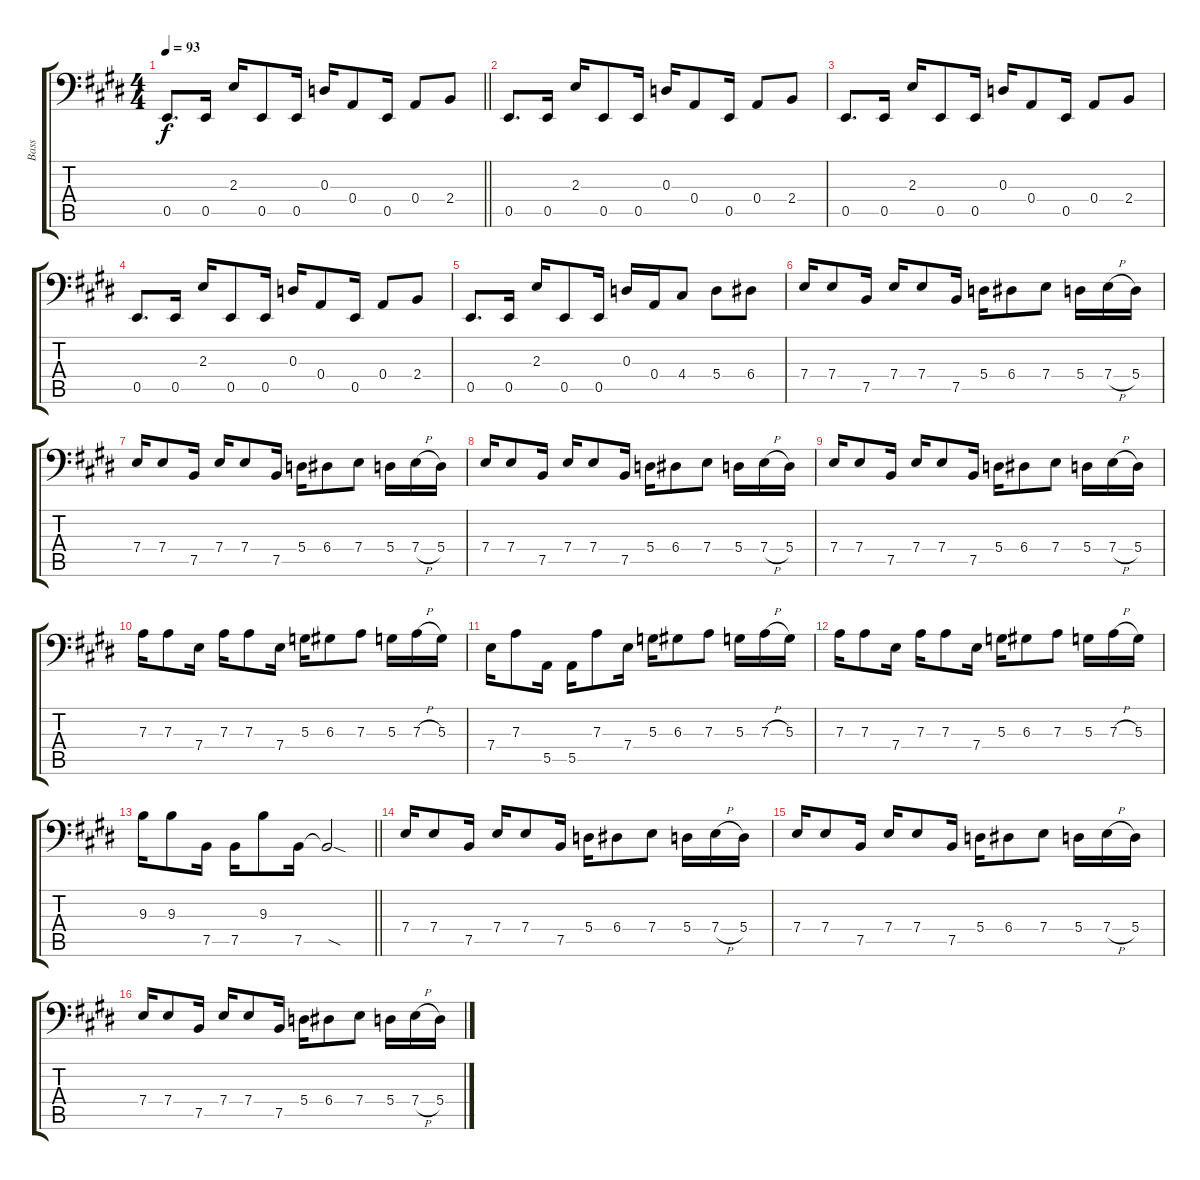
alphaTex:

\track ("Bass" "Bass") {instrument electricbassfinger}
\staff {score tabs}
\tuning (C3 G2 D2 A1 E1 B0) {hide}
\ts (4 4)
\tempo 93
\clef f4
\barLineRight lightlight
\ks e
0.5.8{d dy f} 0.5.16 2.3.16 0.5.8 0.5.16 0.3.16 0.4.8 0.5.16 0.4.8 2.4.8 |
0.5.8{d} 0.5.16 2.3.16 0.5.8 0.5.16 0.3.16 0.4.8 0.5.16 0.4.8 2.4.8 |
0.5.8{d} 0.5.16 2.3.16 0.5.8 0.5.16 0.3.16 0.4.8 0.5.16 0.4.8 2.4.8 |
0.5.8{d} 0.5.16 2.3.16 0.5.8 0.5.16 0.3.16 0.4.8 0.5.16 0.4.8 2.4.8 |
0.5.8{d} 0.5.16 2.3.16 0.5.8 0.5.16 0.3.16 0.4.16 4.4.8 5.4.8 6.4.8 |
7.4.16 7.4.8 7.5.16 7.4.16 7.4.8 7.5.16 5.4.16 6.4.8 7.4.8 5.4.16 7.4{h}.16 5.4.16 |
7.4.16 7.4.8 7.5.16 7.4.16 7.4.8 7.5.16 5.4.16 6.4.8 7.4.8 5.4.16 7.4{h}.16 5.4.16 |
7.4.16 7.4.8 7.5.16 7.4.16 7.4.8 7.5.16 5.4.16 6.4.8 7.4.8 5.4.16 7.4{h}.16 5.4.16 |
7.4.16 7.4.8 7.5.16 7.4.16 7.4.8 7.5.16 5.4.16 6.4.8 7.4.8 5.4.16 7.4{h}.16 5.4.16 |
7.3.16 7.3.8 7.4.16 7.3.16 7.3.8 7.4.16 5.3.16 6.3.8 7.3.8 5.3.16 7.3{h}.16 5.3.16 |
7.4.16 7.3.8 5.5.16 5.5.16 7.3.8 7.4.16 5.3.16 6.3.8 7.3.8 5.3.16 7.3{h}.16 5.3.16 |
7.3.16 7.3.8 7.4.16 7.3.16 7.3.8 7.4.16 5.3.16 6.3.8 7.3.8 5.3.16 7.3{h}.16 5.3.16 |
\barLineRight lightlight
9.3.16 9.3.8 7.5.16 7.5.16 9.3.8 7.5.16 7.5{sod t}.2 |
7.4.16 7.4.8 7.5.16 7.4.16 7.4.8 7.5.16 5.4.16 6.4.8 7.4.8 5.4.16 7.4{h}.16 5.4.16 |
7.4.16 7.4.8 7.5.16 7.4.16 7.4.8 7.5.16 5.4.16 6.4.8 7.4.8 5.4.16 7.4{h}.16 5.4.16 |
7.4.16 7.4.8 7.5.16 7.4.16 7.4.8 7.5.16 5.4.16 6.4.8 7.4.8 5.4.16 7.4{h}.16 5.4.16
